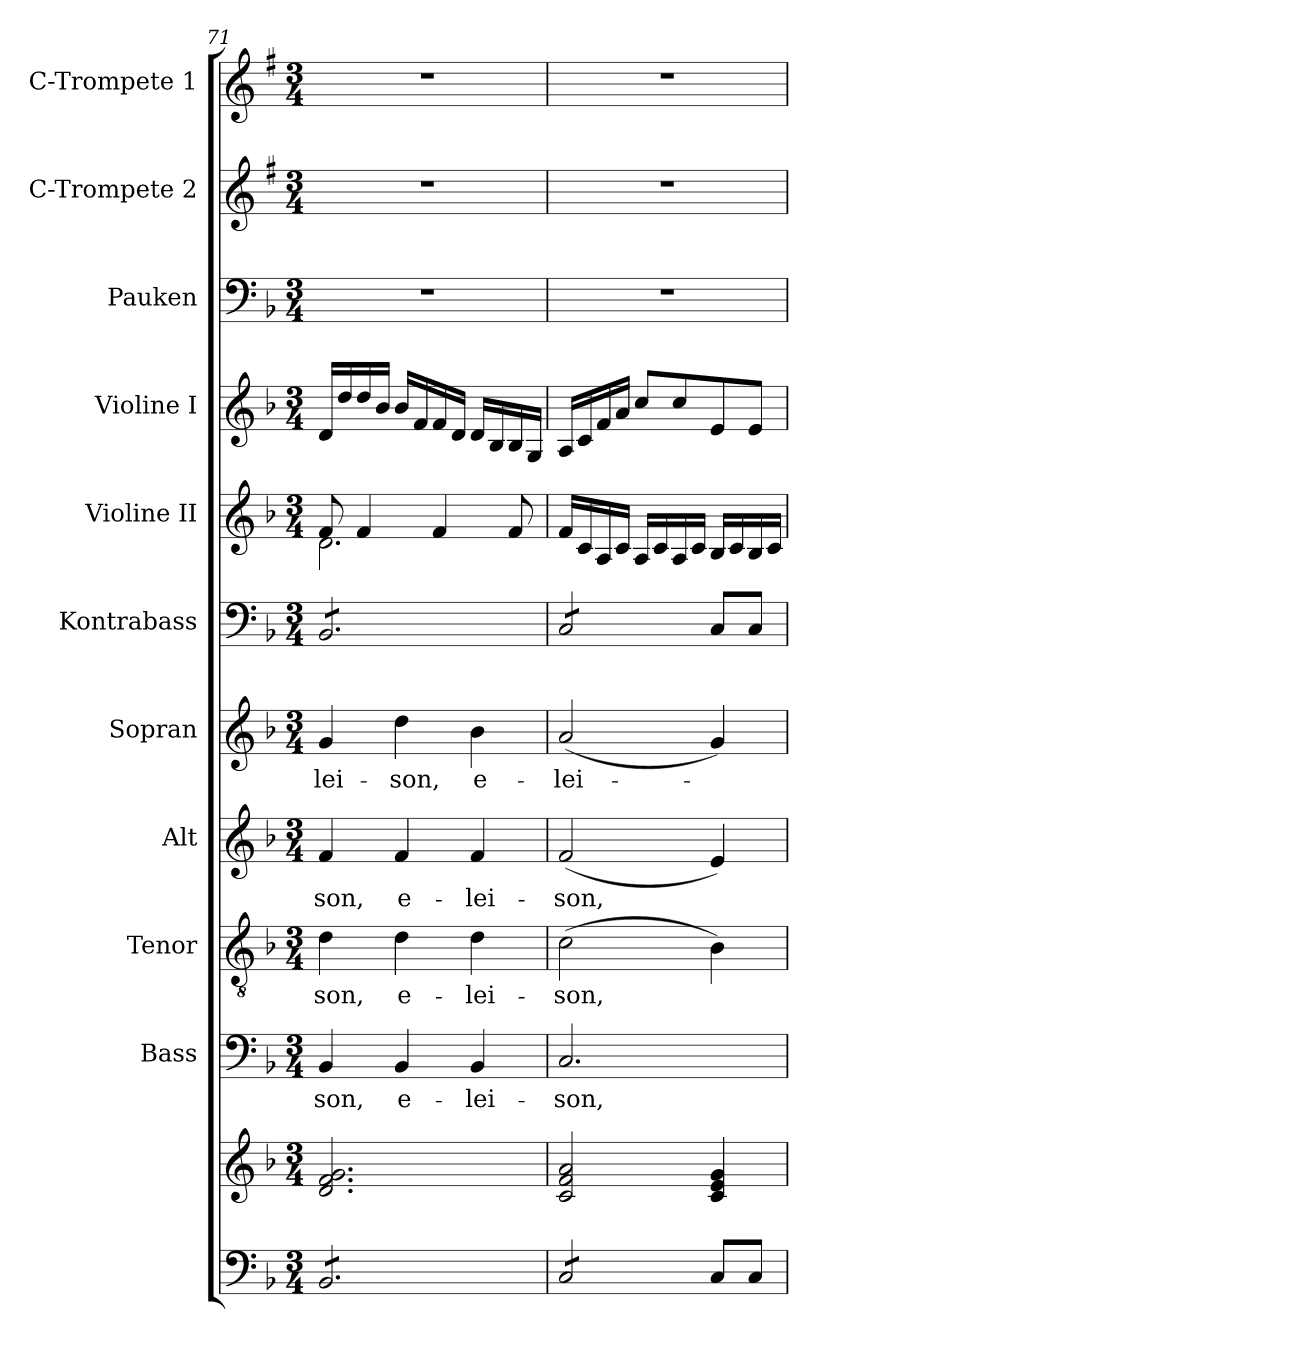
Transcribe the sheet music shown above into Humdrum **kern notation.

**kern	**kern	**kern	**text	**kern	**text	**kern	**text	**kern	**text	**kern	**kern	**kern	**kern	**kern	**kern
*part11	*part11	*part10	*part10	*part9	*part9	*part8	*part8	*part7	*part7	*part6	*part5	*part4	*part3	*part2	*part1
*staff12	*staff11	*staff10	*staff10	*staff9	*staff9	*staff8	*staff8	*staff7	*staff7	*staff6	*staff5	*staff4	*staff3	*staff2	*staff1
*	*	*I"Bass	*	*I"Tenor	*	*I"Alt	*	*I"Sopran	*	*I"Kontrabass	*I"Violine II	*I"Violine I	*I"Pauken	*I"C-Trompete 2	*I"C-Trompete 1
*	*	*I'B.	*	*I'T.	*	*I'A.	*	*I'S.	*	*I'Kb.	*I'Vl. II	*I'Vl. I	*I'Pk.	*I'C Trp. 2	*I'C Trp. 1
*clefF4	*clefG2	*clefF4	*	*clefGv2	*	*clefG2	*	*clefG2	*	*clefF4	*clefG2	*clefG2	*clefF4	*clefG2	*clefG2
*	*	*	*	*	*	*	*	*	*	*ITrd7c12	*	*	*	*ITrd1c2	*ITrd1c2
*k[b-]	*k[b-]	*k[b-]	*	*k[b-]	*	*k[b-]	*	*k[b-]	*	*k[b-]	*k[b-]	*k[b-]	*k[b-]	*k[b-]	*k[b-]
*F:	*F:	*F:	*	*F:	*	*F:	*	*F:	*	*F:	*F:	*F:	*F:	*F:	*F:
*M3/4	*M3/4	*M3/4	*	*M3/4	*	*M3/4	*	*M3/4	*	*M3/4	*M3/4	*M3/4	*M3/4	*M3/4	*M3/4
=71	=71	=71	=71	=71	=71	=71	=71	=71	=71	=71	=71	=71	=71	=71	=71
!	!	!	!LO:LY:b	!	!LO:LY:b	!	!LO:LY:b	!	!LO:LY:b	!	!	!	!	!	!
*	*	*	*	*	*	*	*	*	*	*	*^	*	*	*	*
*tremolo	*	*	*	*	*	*	*	*	*	*	*	*	*	*	*	*
*	*	*	*	*	*	*	*	*	*	*tremolo	*	*	*	*	*	*
8BB-/L	2.d/ 2.f/ 2.g/	4BB-/	-son,	4d\	-son,	4f/	-son,	4g/	-lei-	8BBB-/L	8f/	2.d\	16d/LL	2.r	2.r	2.r
.	.	.	.	.	.	.	.	.	.	.	.	.	16dd/	.	.	.
8BB-/	.	.	.	.	.	.	.	.	.	8BBB-/	4f/	.	16dd/	.	.	.
.	.	.	.	.	.	.	.	.	.	.	.	.	16b-/JJ	.	.	.
!	!	!	!LO:LY:b	!	!LO:LY:b	!	!LO:LY:b	!	!LO:LY:b	!	!	!	!	!	!	!
8BB-/	.	4BB-/	e-	4d\	e-	4f/	e-	4dd\	-son,	8BBB-/	.	.	16b-/LL	.	.	.
.	.	.	.	.	.	.	.	.	.	.	.	.	16f/	.	.	.
8BB-/	.	.	.	.	.	.	.	.	.	8BBB-/	4f/	.	16f/	.	.	.
.	.	.	.	.	.	.	.	.	.	.	.	.	16d/JJ	.	.	.
!	!	!	!LO:LY:b	!	!LO:LY:b	!	!LO:LY:b	!	!LO:LY:b	!	!	!	!	!	!	!
8BB-/	.	4BB-/	-lei-	4d\	-lei-	4f/	-lei-	4b-\	e-	8BBB-/	.	.	16d/LL	.	.	.
.	.	.	.	.	.	.	.	.	.	.	.	.	16B-/	.	.	.
8BB-/J	.	.	.	.	.	.	.	.	.	8BBB-/J	8f/	.	16B-/	.	.	.
.	.	.	.	.	.	.	.	.	.	.	.	.	16G/JJ	.	.	.
*	*	*	*	*	*	*	*	*	*	*	*v	*v	*	*	*	*
=72	=72	=72	=72	=72	=72	=72	=72	=72	=72	=72	=72	=72	=72	=72	=72
!	!	!	!LO:LY:b	!	!LO:LY:b	!	!LO:LY:b	!	!LO:LY:b	!	!	!	!	!	!
8C/L	2c/ 2f/ 2a/	2.C/	-son,	(>2c\	-son,	(<2f/	-son,	(<2a/	-lei-	8CC/L	16f/LL	16A/LL	2.r	2.r	2.r
.	.	.	.	.	.	.	.	.	.	.	16c/	16c/	.	.	.
8C/	.	.	.	.	.	.	.	.	.	8CC/	16A/	16f/	.	.	.
.	.	.	.	.	.	.	.	.	.	.	16c/JJ	16a/JJ	.	.	.
8C/	.	.	.	.	.	.	.	.	.	8CC/	16A/LL	8cc/L	.	.	.
.	.	.	.	.	.	.	.	.	.	.	16c/	.	.	.	.
8C/J	.	.	.	.	.	.	.	.	.	8CC/J	16A/	8cc/	.	.	.
*	*	*	*	*	*	*	*	*	*	*Xtremolo	*	*	*	*	*
*Xtremolo	*	*	*	*	*	*	*	*	*	*	*	*	*	*	*
.	.	.	.	.	.	.	.	.	.	.	16c/JJ	.	.	.	.
8C/L	4c/ 4e/ 4g/	.	.	4B-\)	.	4e/)	.	4g/)	.	8CC/L	16B-/LL	8e/	.	.	.
.	.	.	.	.	.	.	.	.	.	.	16c/	.	.	.	.
8C/J	.	.	.	.	.	.	.	.	.	8CC/J	16B-/	8e/J	.	.	.
.	.	.	.	.	.	.	.	.	.	.	16c/JJ	.	.	.	.
=	=	=	=	=	=	=	=	=	=	=	=	=	=	=	=
*-	*-	*-	*-	*-	*-	*-	*-	*-	*-	*-	*-	*-	*-	*-	*-
